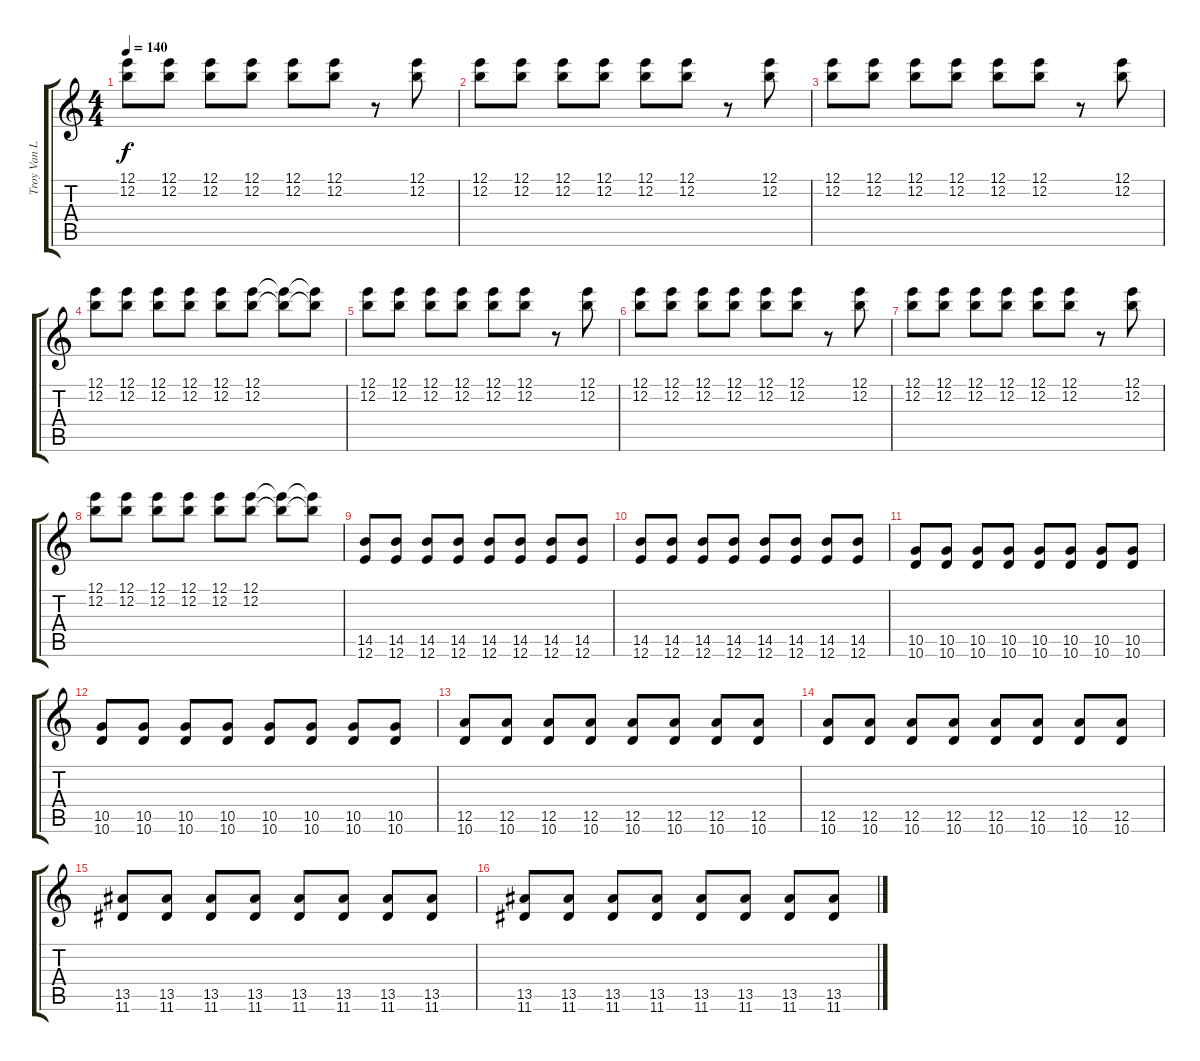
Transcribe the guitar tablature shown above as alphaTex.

\track ("Troy Van Leeuwen (Rhythym)" "Troy Van L") {instrument distortionguitar}
\staff {score tabs}
\tuning (E4 B3 G3 D3 A2 E2) {hide}
\ts (4 4)
\tempo 140
\clef g2
\ks c
(12.1 12.2).8{dy f} (12.1 12.2).8 (12.1 12.2).8 (12.1 12.2).8 (12.1 12.2).8 (12.1 12.2).8 r.8 (12.1 12.2).8 |
(12.1 12.2).8 (12.1 12.2).8 (12.1 12.2).8 (12.1 12.2).8 (12.1 12.2).8 (12.1 12.2).8 r.8 (12.1 12.2).8 |
(12.1 12.2).8 (12.1 12.2).8 (12.1 12.2).8 (12.1 12.2).8 (12.1 12.2).8 (12.1 12.2).8 r.8 (12.1 12.2).8 |
(12.1 12.2).8 (12.1 12.2).8 (12.1 12.2).8 (12.1 12.2).8 (12.1 12.2).8 (12.1 12.2).8 (12.1{t} 12.2{t}).8 (12.1{t} 12.2{t}).8 |
(12.1 12.2).8 (12.1 12.2).8 (12.1 12.2).8 (12.1 12.2).8 (12.1 12.2).8 (12.1 12.2).8 r.8 (12.1 12.2).8 |
(12.1 12.2).8 (12.1 12.2).8 (12.1 12.2).8 (12.1 12.2).8 (12.1 12.2).8 (12.1 12.2).8 r.8 (12.1 12.2).8 |
(12.1 12.2).8 (12.1 12.2).8 (12.1 12.2).8 (12.1 12.2).8 (12.1 12.2).8 (12.1 12.2).8 r.8 (12.1 12.2).8 |
(12.1 12.2).8 (12.1 12.2).8 (12.1 12.2).8 (12.1 12.2).8 (12.1 12.2).8 (12.1 12.2).8 (12.1{t} 12.2{t}).8 (12.1{t} 12.2{t}).8 |
(14.5 12.6).8 (14.5 12.6).8 (14.5 12.6).8 (14.5 12.6).8 (14.5 12.6).8 (14.5 12.6).8 (14.5 12.6).8 (14.5 12.6).8 |
(14.5 12.6).8 (14.5 12.6).8 (14.5 12.6).8 (14.5 12.6).8 (14.5 12.6).8 (14.5 12.6).8 (14.5 12.6).8 (14.5 12.6).8 |
(10.5 10.6).8 (10.5 10.6).8 (10.5 10.6).8 (10.5 10.6).8 (10.5 10.6).8 (10.5 10.6).8 (10.5 10.6).8 (10.5 10.6).8 |
(10.5 10.6).8 (10.5 10.6).8 (10.5 10.6).8 (10.5 10.6).8 (10.5 10.6).8 (10.5 10.6).8 (10.5 10.6).8 (10.5 10.6).8 |
(12.5 10.6).8 (12.5 10.6).8 (12.5 10.6).8 (12.5 10.6).8 (12.5 10.6).8 (12.5 10.6).8 (12.5 10.6).8 (12.5 10.6).8 |
(12.5 10.6).8 (12.5 10.6).8 (12.5 10.6).8 (12.5 10.6).8 (12.5 10.6).8 (12.5 10.6).8 (12.5 10.6).8 (12.5 10.6).8 |
(13.5 11.6).8 (13.5 11.6).8 (13.5 11.6).8 (13.5 11.6).8 (13.5 11.6).8 (13.5 11.6).8 (13.5 11.6).8 (13.5 11.6).8 |
(13.5 11.6).8 (13.5 11.6).8 (13.5 11.6).8 (13.5 11.6).8 (13.5 11.6).8 (13.5 11.6).8 (13.5 11.6).8 (13.5 11.6).8
